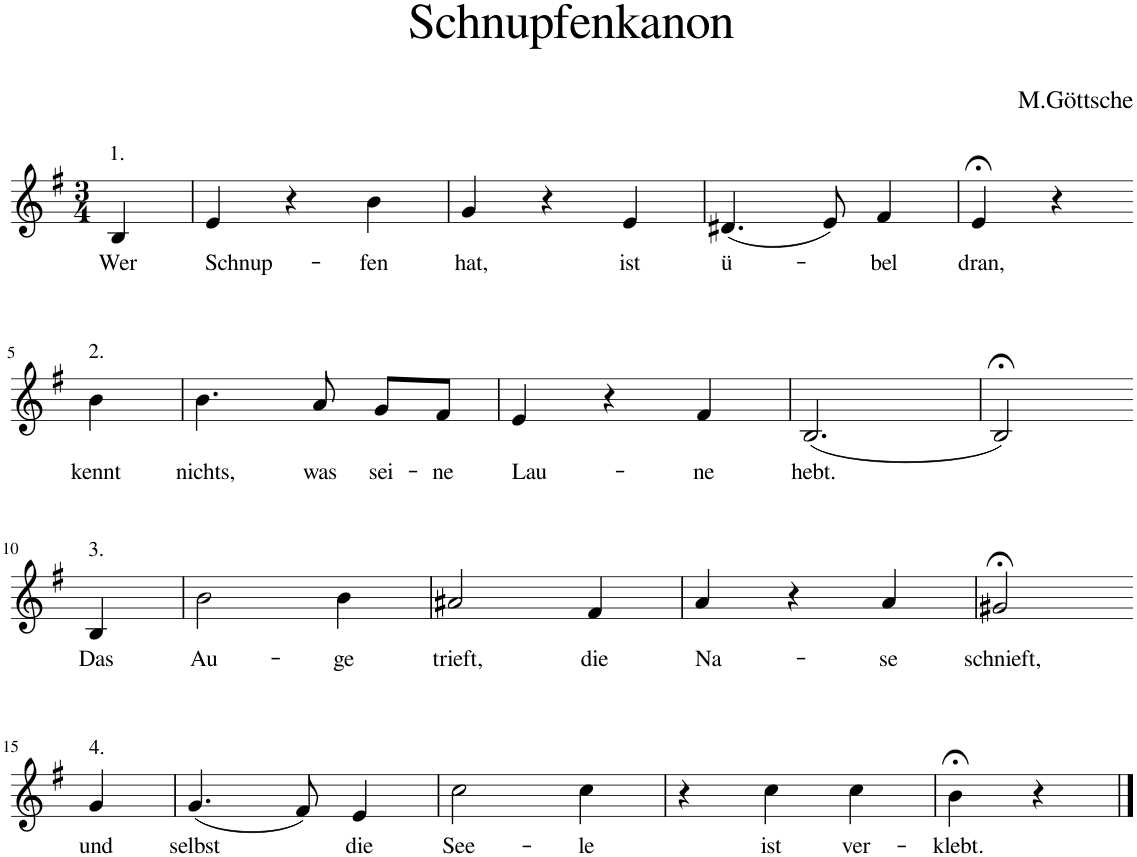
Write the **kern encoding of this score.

**kern	**text
*part1	*part1
*staff1	*staff1
*I"Flute	*
*I'Fl	*
*clefG2	*
*k[f#]	*
*M3/4	*
=	=
!LO:TX:a:t=1.	!
!	!LO:LY:b
4B/	Wer
=1	=1
!	!LO:LY:b
4e/	Schnup-
4r	.
!	!LO:LY:b
4b\	-fen
=2	=2
!	!LO:LY:b
4g/	hat,
4r	.
!	!LO:LY:b
4e/	ist
=3	=3
!	!LO:LY:b
(4.d#X/	ü-
8e/)	.
!	!LO:LY:b
4f#/	-bel
=4	=4
*M2/4	*
!	!LO:LY:b
4e;</	dran,
4r	.
!!LO:LB:g=z
=5-	=5-
!LO:TX:a:t=2.	!
!	!LO:LY:b
4b\	kennt
=6	=6
*M3/4	*
!	!LO:LY:b
4.b\	nichts,
!	!LO:LY:b
8a/	was
!	!LO:LY:b
8g/L	sei-
!	!LO:LY:b
8f#/J	-ne
=7	=7
!	!LO:LY:b
4e/	Lau-
4r	.
!	!LO:LY:b
4f#/	-ne
=8	=8
!	!LO:LY:b
(2.B/	hebt.
=9	=9
*M2/4	*
2B;</)	.
!!LO:LB:g=z
=10-	=10-
!LO:TX:a:t=3.	!
!	!LO:LY:b
4B/	Das
=11	=11
*M3/4	*
!	!LO:LY:b
2b\	Au-
!	!LO:LY:b
4b\	ge
=12	=12
!	!LO:LY:b
2a#X/	trieft,
!	!LO:LY:b
4f#/	die
=13	=13
!	!LO:LY:b
4a/	Na-
4r	.
!	!LO:LY:b
4a/	se
=14	=14
*M2/4	*
!	!LO:LY:b
2g#X;</	schnieft,
!!LO:LB:g=z
=15-	=15-
!LO:TX:a:t=4.	!
!	!LO:LY:b
4g/	und
=16	=16
*M3/4	*
!	!LO:LY:b
(4.g/	selbst
8f#/)	.
!	!LO:LY:b
4e/	die
=17	=17
!	!LO:LY:b
2cc\	See-
!	!LO:LY:b
4cc\	le
=18	=18
4r	.
!	!LO:LY:b
4cc\	ist
!	!LO:LY:b
4cc\	ver-
=19	=19
!	!LO:LY:b
4b;<\	klebt.
4r	.
==	==
*-	*-
